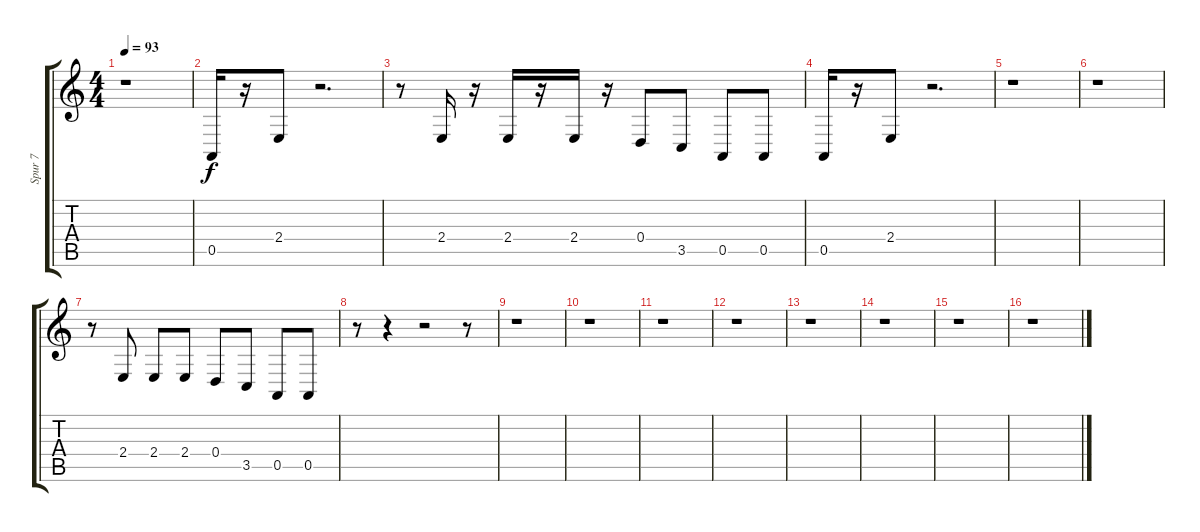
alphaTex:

\track ("Spur 7" "Spur 7") {instrument lead2sawtooth}
\staff {score tabs}
\tuning (E4 B3 G3 D3 A2 E2) {hide}
\ts (4 4)
\tempo 93
\clef g2
\ks c
r.1{dy f} |
0.5.16 r.16 2.4.8 r.2{d} |
r.8 2.4.16 r.16 2.4.16 r.16 2.4.16 r.16 0.4.8 3.5.8 0.5.8 0.5.8 |
0.5.16 r.16 2.4.8 r.2{d} |
r.1 |
r.1 |
r.8 2.4.8 2.4.8 2.4.8 0.4.8 3.5.8 0.5.8 0.5.8 |
r.8 r.4 r.2 r.8 |
r.1 |
r.1 |
r.1 |
r.1 |
r.1 |
r.1 |
r.1 |
r.1
